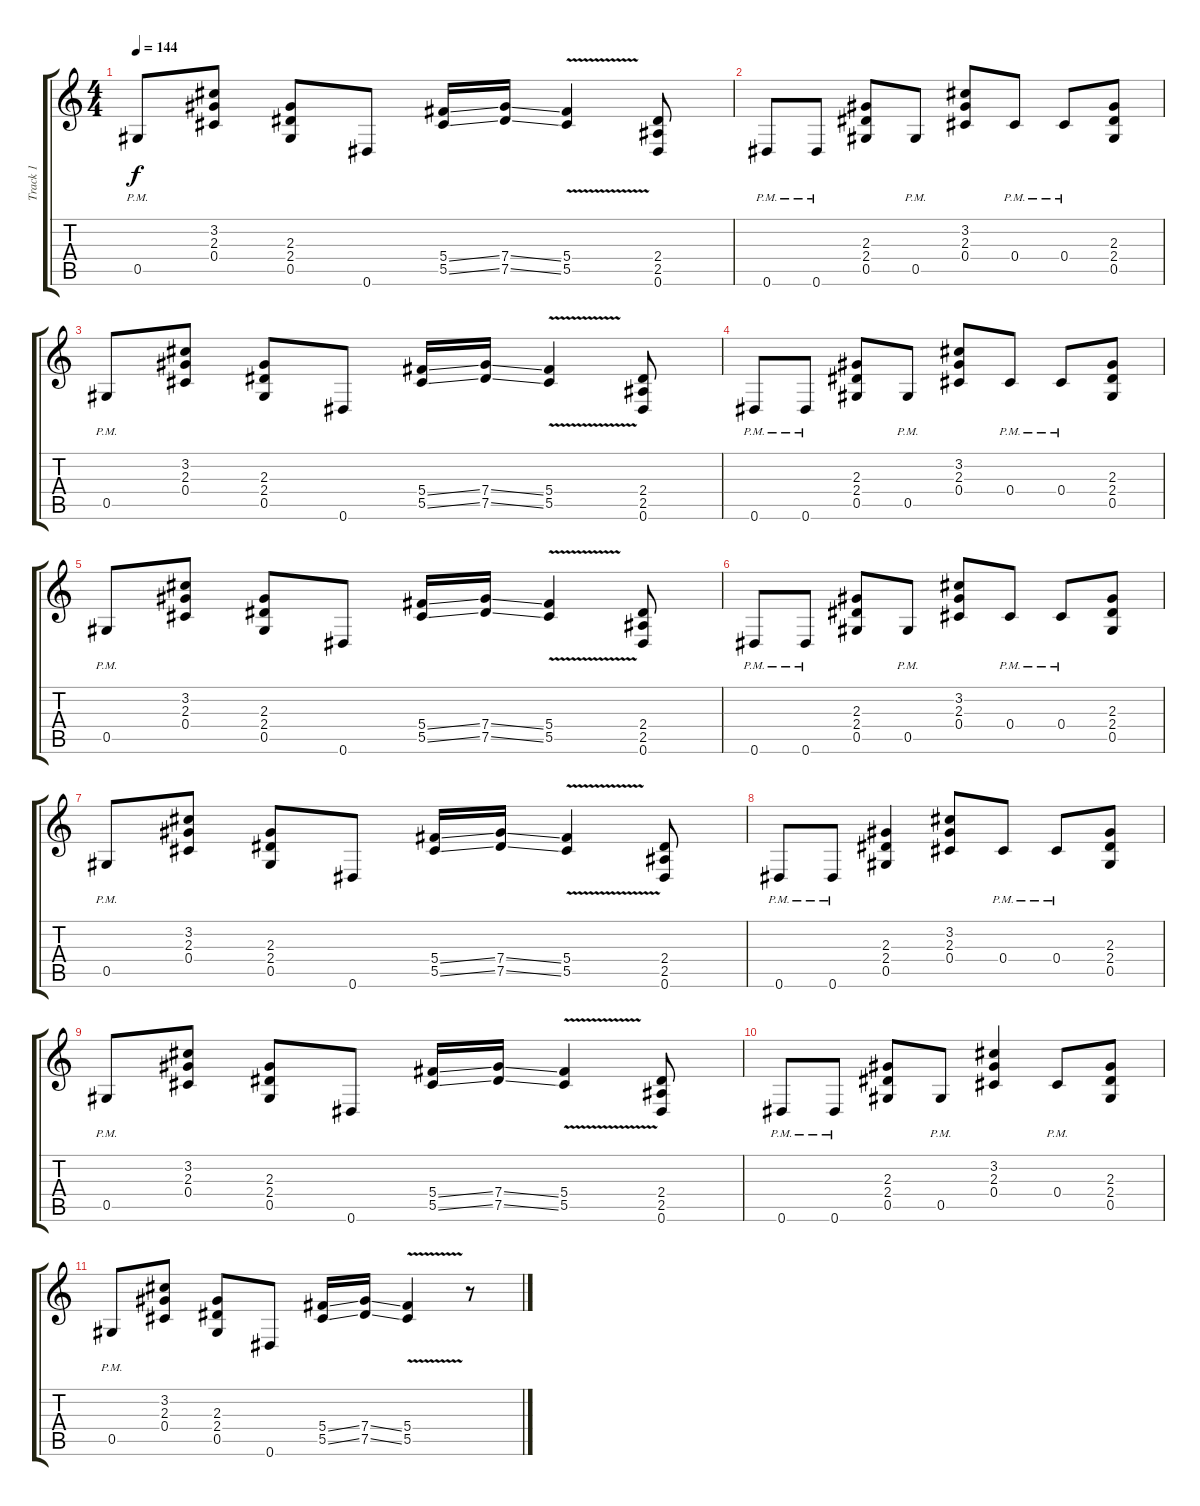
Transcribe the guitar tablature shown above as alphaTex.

\track ("Track 1" "Track 1") {instrument distortionguitar}
\staff {score tabs}
\tuning (Eb4 Bb3 Gb3 Db3 Ab2 Eb2) {hide}
\ts (4 4)
\tempo 144
\clef g2
\ks c
0.5{pm}.8{dy f} (3.2 2.3 0.4).8 (2.3 2.4 0.5).8 0.6.8 (5.4{ss} 5.5{ss}).16 (7.4{ss} 7.5{ss}).16 (5.4{v} 5.5{v}).4 (2.4 2.5 0.6).8 |
0.6{pm}.8 0.6{pm}.8 (2.3 2.4 0.5).8 0.5{pm}.8 (3.2 2.3 0.4).8 0.4{pm}.8 0.4{pm}.8 (2.3 2.4 0.5).8 |
0.5{pm}.8 (3.2 2.3 0.4).8 (2.3 2.4 0.5).8 0.6.8 (5.4{ss} 5.5{ss}).16 (7.4{ss} 7.5{ss}).16 (5.4{v} 5.5{v}).4 (2.4 2.5 0.6).8 |
0.6{pm}.8 0.6{pm}.8 (2.3 2.4 0.5).8 0.5{pm}.8 (3.2 2.3 0.4).8 0.4{pm}.8 0.4{pm}.8 (2.3 2.4 0.5).8 |
0.5{pm}.8 (3.2 2.3 0.4).8 (2.3 2.4 0.5).8 0.6.8 (5.4{ss} 5.5{ss}).16 (7.4{ss} 7.5{ss}).16 (5.4{v} 5.5{v}).4 (2.4 2.5 0.6).8 |
0.6{pm}.8 0.6{pm}.8 (2.3 2.4 0.5).8 0.5{pm}.8 (3.2 2.3 0.4).8 0.4{pm}.8 0.4{pm}.8 (2.3 2.4 0.5).8 |
0.5{pm}.8 (3.2 2.3 0.4).8 (2.3 2.4 0.5).8 0.6.8 (5.4{ss} 5.5{ss}).16 (7.4{ss} 7.5{ss}).16 (5.4{v} 5.5{v}).4 (2.4 2.5 0.6).8 |
0.6{pm}.8 0.6{pm}.8 (2.3 2.4 0.5).4 (3.2 2.3 0.4).8 0.4{pm}.8 0.4{pm}.8 (2.3 2.4 0.5).8 |
0.5{pm}.8 (3.2 2.3 0.4).8 (2.3 2.4 0.5).8 0.6.8 (5.4{ss} 5.5{ss}).16 (7.4{ss} 7.5{ss}).16 (5.4{v} 5.5{v}).4 (2.4 2.5 0.6).8 |
0.6{pm}.8 0.6{pm}.8 (2.3 2.4 0.5).8 0.5{pm}.8 (3.2 2.3 0.4).4 0.4{pm}.8 (2.3 2.4 0.5).8 |
0.5{pm}.8 (3.2 2.3 0.4).8 (2.3 2.4 0.5).8 0.6.8 (5.4{ss} 5.5{ss}).16 (7.4{ss} 7.5{ss}).16 (5.4{v} 5.5{v}).4 r.8
